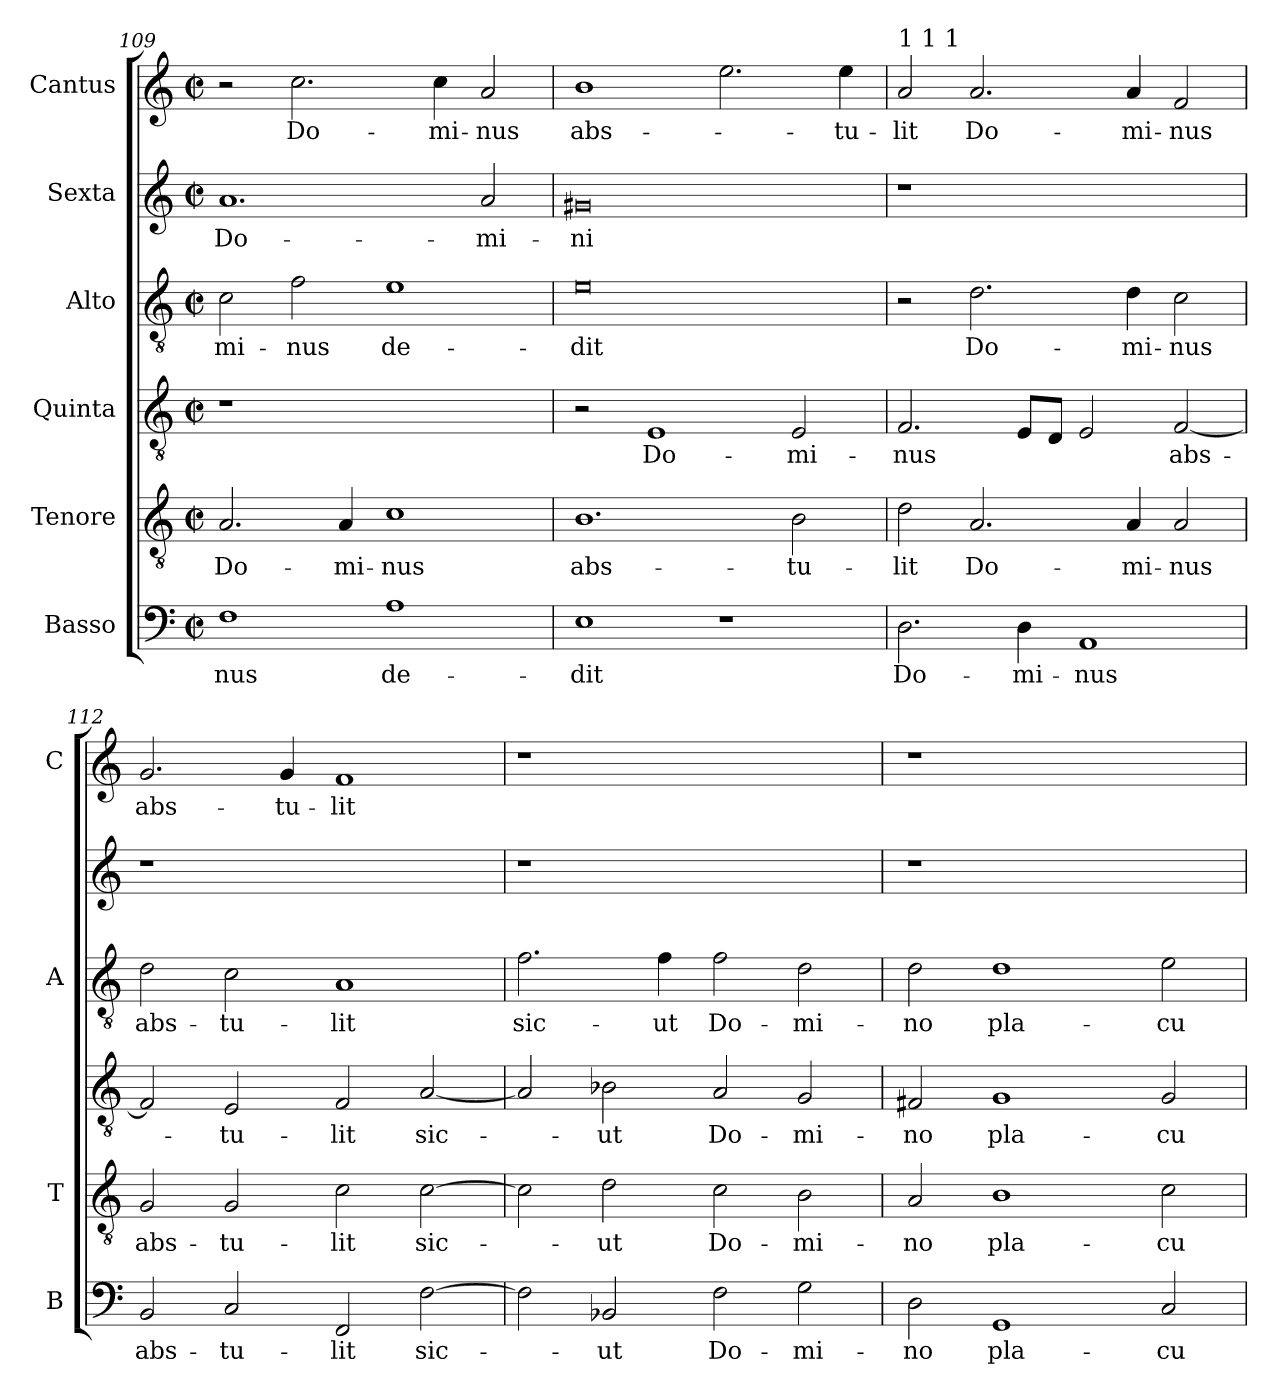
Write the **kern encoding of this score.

**kern	**text	**kern	**text	**kern	**text	**kern	**text	**kern	**text	**kern	**text
*part6	*part6	*part5	*part5	*part4	*part4	*part3	*part3	*part2	*part2	*part1	*part1
*staff6	*staff6	*staff5	*staff5	*staff4	*staff4	*staff3	*staff3	*staff2	*staff2	*staff1	*staff1
*I"Basso	*	*I"Tenore	*	*I"Quinta	*	*I"Alto	*	*I"Sexta	*	*I"Cantus	*
*I'B	*	*I'T	*	*	*	*I'A	*	*	*	*I'C	*
*clefF4	*	*clefGv2	*	*clefGv2	*	*clefGv2	*	*clefG2	*	*clefG2	*
*k[]	*	*k[]	*	*k[]	*	*k[]	*	*k[]	*	*k[]	*
*M2/2	*	*M2/2	*	*M2/2	*	*M2/2	*	*M2/2	*	*M2/2	*
*met(c|)	*	*met(c|)	*	*met(c|)	*	*met(c|)	*	*met(c|)	*	*met(c|)	*
=109	=109	=109	=109	=109	=109	=109	=109	=109	=109	=109	=109
1F	-nus	2.A/	Do-	1r	.	2c\	-mi-	1.a	Do-	2r	.
.	.	.	.	.	.	2f\	-nus	.	.	2.cc\	Do-
.	.	4A/	-mi-	.	.	.	.	.	.	.	.
1A	de-	1c	-nus	1ryy	.	1e	de-	.	.	.	.
.	.	.	.	.	.	.	.	.	.	4cc\	-mi-
.	.	.	.	.	.	.	.	2a/	-mi-	2a/	-nus
=110	=110	=110	=110	=110	=110	=110	=110	=110	=110	=110	=110
1E	-dit	1.B	abs-	2r	.	0e	-dit	0g#X	-ni	1b	abs-
.	.	.	.	1E	Do-	.	.	.	.	.	.
1r	.	.	.	.	.	.	.	.	.	2.ee\	.
.	.	2B\	-tu-	2E/	-mi-	.	.	.	.	.	.
.	.	.	.	.	.	.	.	.	.	4ee\	-tu-
=111	=111	=111	=111	=111	=111	=111	=111	=111	=111	=111	=111
!	!	!	!	!	!	!	!	!	!	!LO:TX:a:t=1 1 1	!
2.D\	Do-	2d\	-lit	2.F/	-nus	2r	.	1r	.	2a/	-lit
.	.	2.A/	Do-	.	.	2.d\	Do-	.	.	2.a/	Do-
4D\	-mi-	.	.	8E/L	.	.	.	.	.	.	.
.	.	.	.	8D/J	.	.	.	.	.	.	.
1AA	-nus	.	.	2E/	.	.	.	1ryy	.	.	.
.	.	4A/	-mi-	.	.	4d\	-mi-	.	.	4a/	-mi-
.	.	2A/	-nus	[2F/	abs-	2c\	-nus	.	.	2f/	-nus
!!LO:PB:g=z
=112	=112	=112	=112	=112	=112	=112	=112	=112	=112	=112	=112
2BB/	abs-	2G/	abs-	2F/]	.	2d\	abs-	1r	.	2.g/	abs-
2C/	-tu-	2G/	-tu-	2E/	-tu-	2c\	-tu-	.	.	.	.
.	.	.	.	.	.	.	.	.	.	4g/	-tu-
2FF/	-lit	2c\	-lit	2F/	-lit	1A	-lit	1ryy	.	1f	-lit
[2F\	sic-	[2c\	sic-	[2A/	sic-	.	.	.	.	.	.
=113	=113	=113	=113	=113	=113	=113	=113	=113	=113	=113	=113
2F\]	.	2c\]	.	2A/]	.	2.f\	sic-	1r	.	1r	.
2BB-X/	-ut	2d\	-ut	2B-X\	-ut	.	.	.	.	.	.
.	.	.	.	.	.	4f\	-ut	.	.	.	.
2F\	Do-	2c\	Do-	2A/	Do-	2f\	Do-	1ryy	.	1ryy	.
2G\	-mi-	2B\	-mi-	2G/	-mi-	2d\	-mi-	.	.	.	.
=114	=114	=114	=114	=114	=114	=114	=114	=114	=114	=114	=114
2D\	-no	2A/	-no	2F#X/	-no	2d\	-no	1r	.	1r	.
1GG	pla-	1B	pla-	1G	pla-	1d	pla-	.	.	.	.
.	.	.	.	.	.	.	.	1ryy	.	1ryy	.
2C/	-cu-	2c\	-cu-	2G/	-cu-	2e\	-cu-	.	.	.	.
=	=	=	=	=	=	=	=	=	=	=	=
*-	*-	*-	*-	*-	*-	*-	*-	*-	*-	*-	*-
